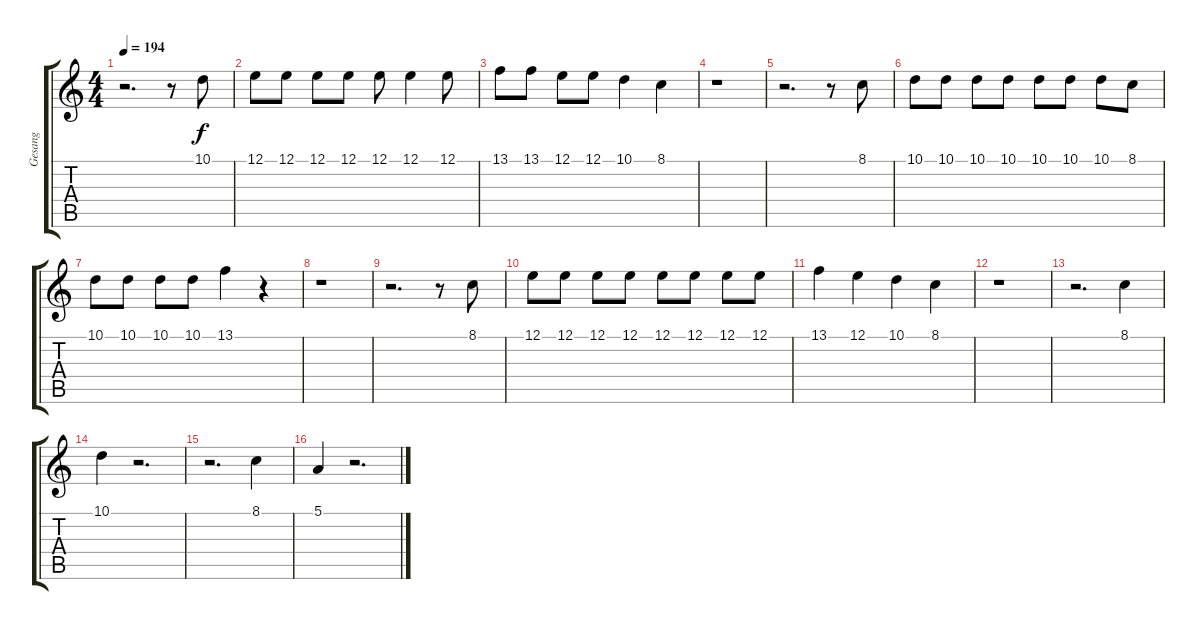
\track ("Gesang" "Gesang") {instrument voiceoohs}
\staff {score tabs}
\tuning (E4 B3 G3 D3 A2 E2) {hide}
\ts (4 4)
\tempo 194
\clef g2
\ks c
r.2{d dy f} r.8 10.1.8 |
12.1.8 12.1.8 12.1.8 12.1.8 12.1.8 12.1.4 12.1.8 |
13.1.8 13.1.8 12.1.8 12.1.8 10.1.4 8.1.4 |
r.1 |
r.2{d} r.8 8.1.8 |
10.1.8 10.1.8 10.1.8 10.1.8 10.1.8 10.1.8 10.1.8 8.1.8 |
10.1.8 10.1.8 10.1.8 10.1.8 13.1.4 r.4 |
r.1 |
r.2{d} r.8 8.1.8 |
12.1.8 12.1.8 12.1.8 12.1.8 12.1.8 12.1.8 12.1.8 12.1.8 |
13.1.4 12.1.4 10.1.4 8.1.4 |
r.1 |
r.2{d} 8.1.4 |
10.1.4 r.2{d} |
r.2{d} 8.1.4 |
5.1.4 r.2{d}
